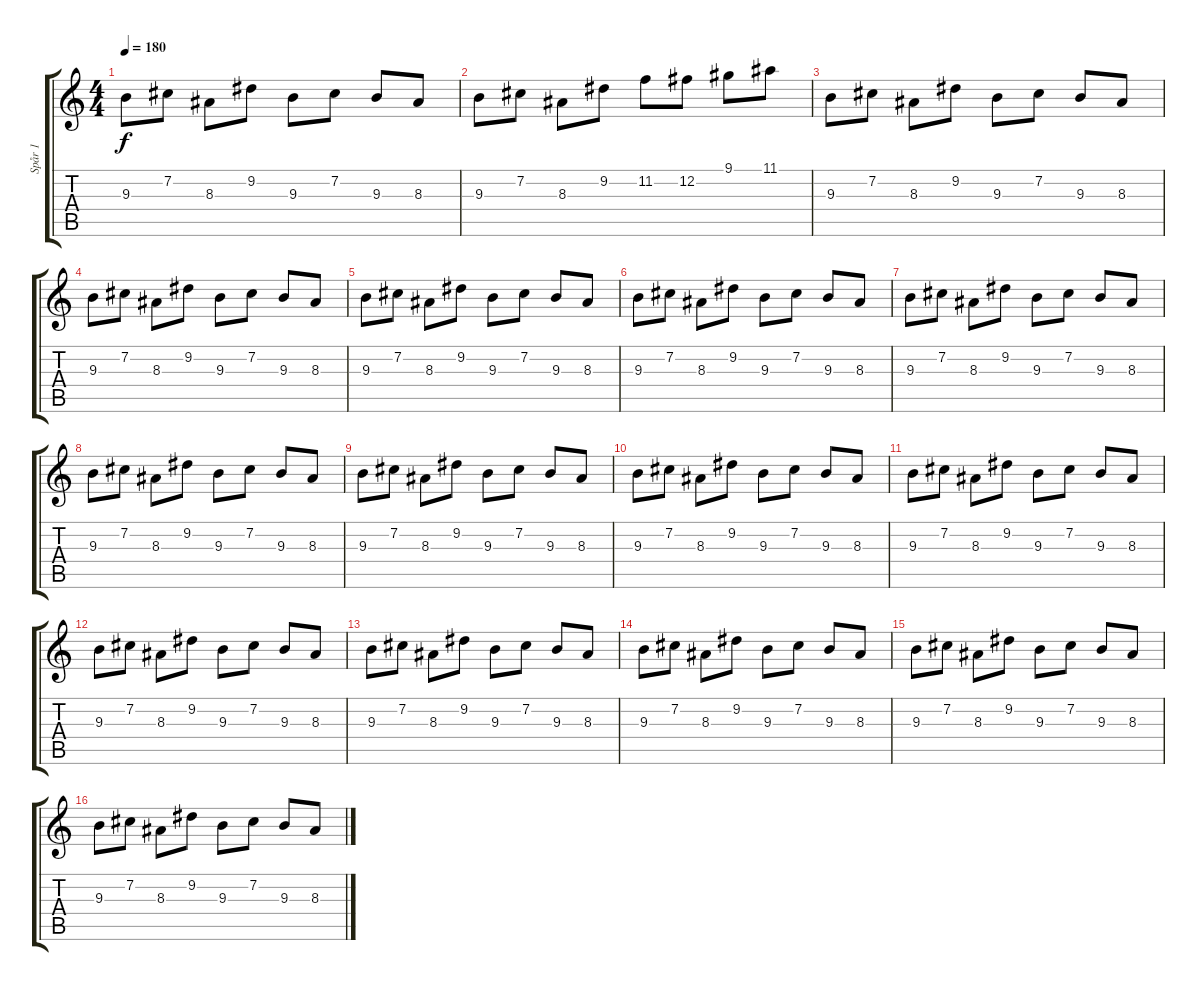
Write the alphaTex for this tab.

\track ("Spår 1" "Spår 1") {instrument overdrivenguitar}
\staff {score tabs}
\tuning (B3 Gb3 D3 A2 E2 B1) {hide}
\ts (4 4)
\tempo 180
\clef g2
\ks c
9.3.8{dy f} 7.2.8 8.3.8 9.2.8 9.3.8 7.2.8 9.3.8 8.3.8 |
9.3.8{volume 13} 7.2.8 8.3.8 9.2.8 11.2.8 12.2.8 9.1.8 11.1.8 |
9.3.8 7.2.8 8.3.8 9.2.8 9.3.8 7.2.8 9.3.8 8.3.8 |
9.3.8 7.2.8 8.3.8 9.2.8 9.3.8 7.2.8 9.3.8 8.3.8 |
9.3.8 7.2.8 8.3.8 9.2.8 9.3.8 7.2.8 9.3.8 8.3.8 |
9.3.8 7.2.8 8.3.8 9.2.8 9.3.8 7.2.8 9.3.8 8.3.8 |
9.3.8 7.2.8 8.3.8 9.2.8 9.3.8 7.2.8 9.3.8 8.3.8 |
9.3.8 7.2.8 8.3.8 9.2.8 9.3.8 7.2.8 9.3.8 8.3.8 |
9.3.8 7.2.8 8.3.8 9.2.8 9.3.8 7.2.8 9.3.8 8.3.8 |
9.3.8 7.2.8 8.3.8 9.2.8 9.3.8 7.2.8 9.3.8 8.3.8 |
9.3.8 7.2.8 8.3.8 9.2.8 9.3.8 7.2.8 9.3.8 8.3.8 |
9.3.8 7.2.8 8.3.8 9.2.8 9.3.8 7.2.8 9.3.8 8.3.8 |
9.3.8 7.2.8 8.3.8 9.2.8 9.3.8 7.2.8 9.3.8 8.3.8 |
9.3.8 7.2.8 8.3.8 9.2.8 9.3.8 7.2.8 9.3.8 8.3.8 |
9.3.8 7.2.8 8.3.8 9.2.8 9.3.8 7.2.8 9.3.8 8.3.8 |
9.3.8 7.2.8 8.3.8 9.2.8 9.3.8 7.2.8 9.3.8 8.3.8
